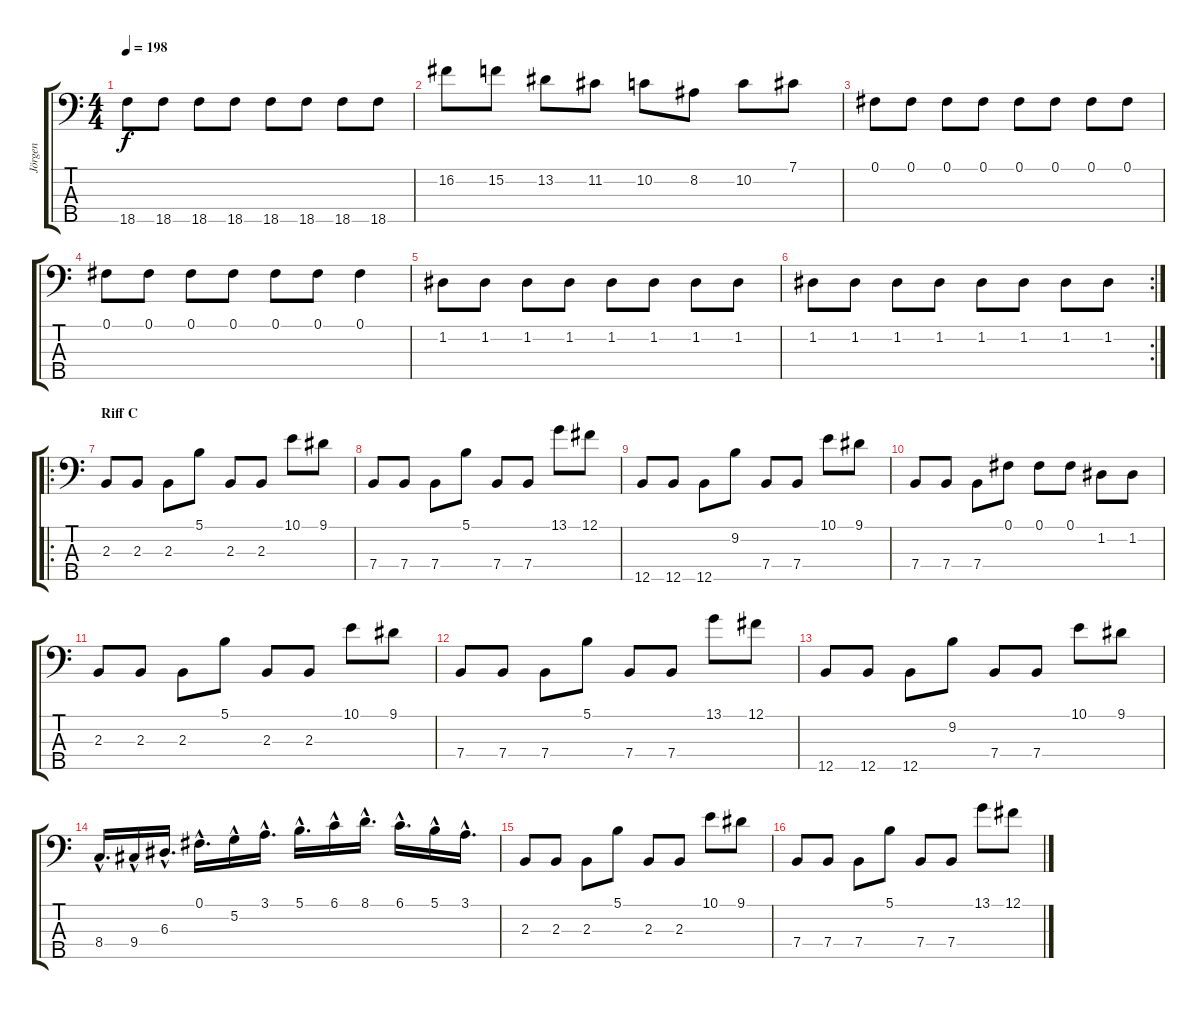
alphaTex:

\track ("Jörgen" "Jörgen") {instrument electricbassfinger}
\staff {score tabs}
\tuning (Gb2 D2 A1 E1 B0) {hide}
\ts (4 4)
\tempo 198
\clef f4
\ks c
18.5.8{dy f} 18.5.8 18.5.8 18.5.8 18.5.8 18.5.8 18.5.8 18.5.8 |
16.2.8 15.2.8 13.2.8 11.2.8 10.2.8 8.2.8 10.2.8 7.1.8 |
0.1.8 0.1.8 0.1.8 0.1.8 0.1.8 0.1.8 0.1.8 0.1.8 |
0.1.8 0.1.8 0.1.8 0.1.8 0.1.8 0.1.8 0.1.4 |
1.2.8 1.2.8 1.2.8 1.2.8 1.2.8 1.2.8 1.2.8 1.2.8 |
\rc 2
1.2.8 1.2.8 1.2.8 1.2.8 1.2.8 1.2.8 1.2.8 1.2.8 |
\ro
\section ("" "Riff C")
2.3.8 2.3.8 2.3.8 5.1.8 2.3.8 2.3.8 10.1.8 9.1.8 |
7.4.8 7.4.8 7.4.8 5.1.8 7.4.8 7.4.8 13.1.8 12.1.8 |
12.5.8 12.5.8 12.5.8 9.2.8 7.4.8 7.4.8 10.1.8 9.1.8 |
7.4.8 7.4.8 7.4.8 0.1.8 0.1.8 0.1.8 1.2.8 1.2.8 |
2.3.8 2.3.8 2.3.8 5.1.8 2.3.8 2.3.8 10.1.8 9.1.8 |
7.4.8 7.4.8 7.4.8 5.1.8 7.4.8 7.4.8 13.1.8 12.1.8 |
12.5.8 12.5.8 12.5.8 9.2.8 7.4.8 7.4.8 10.1.8 9.1.8 |
8.4{hac}.16{d} 9.4{hac}.16 6.3{hac}.16{d} 0.1{hac}.16{d} 5.2{hac}.16 3.1{hac}.16{d} 5.1{hac}.16{d} 6.1{hac}.16 8.1{hac}.16{d} 6.1{hac}.16{d} 5.1{hac}.16 3.1{hac}.16{d} |
2.3.8 2.3.8 2.3.8 5.1.8 2.3.8 2.3.8 10.1.8 9.1.8 |
7.4.8 7.4.8 7.4.8 5.1.8 7.4.8 7.4.8 13.1.8 12.1.8
